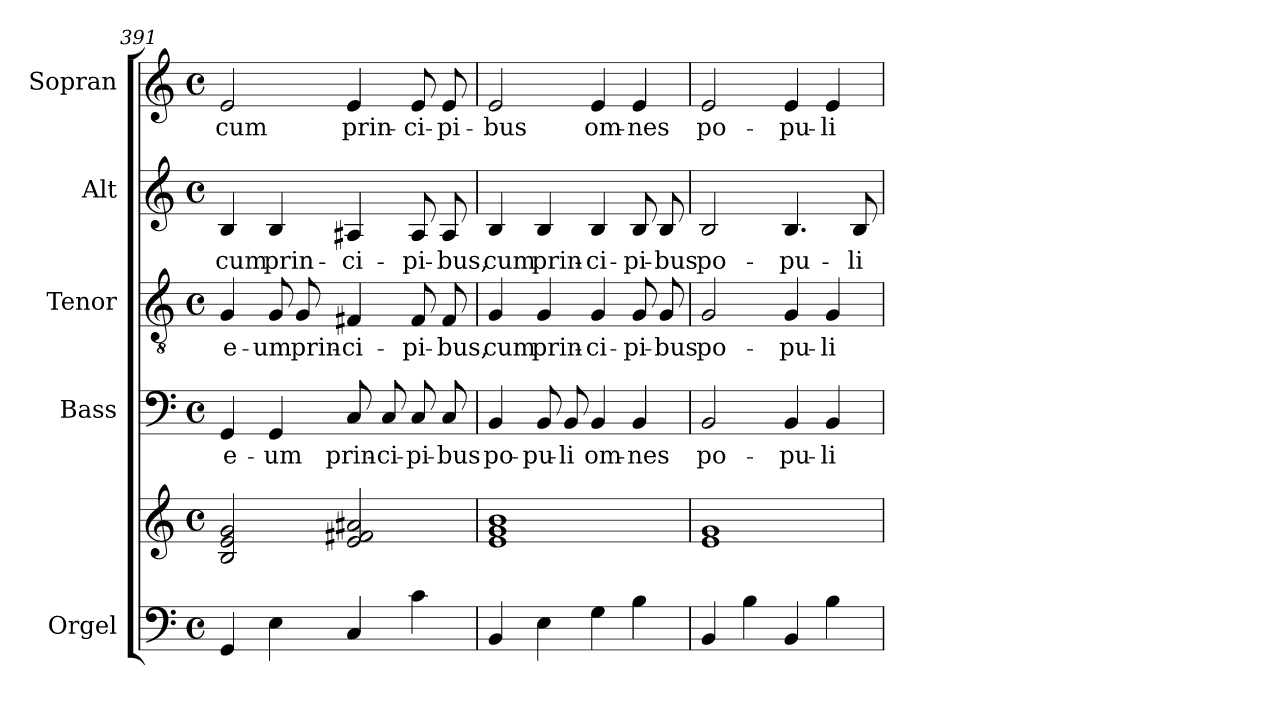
**kern	**kern	**kern	**text	**kern	**text	**kern	**text	**kern	**text
*part5	*part5	*part4	*part4	*part3	*part3	*part2	*part2	*part1	*part1
*staff6	*staff5	*staff4	*staff4	*staff3	*staff3	*staff2	*staff2	*staff1	*staff1
*I"Orgel	*	*I"Bass	*	*I"Tenor	*	*I"Alt	*	*I"Sopran	*
*I'Org.	*	*I'B.	*	*I'T.	*	*I'A.	*	*I'S.	*
*clefF4	*clefG2	*clefF4	*	*clefGv2	*	*clefG2	*	*clefG2	*
*k[]	*k[]	*k[]	*	*k[]	*	*k[]	*	*k[]	*
*C:	*C:	*C:	*	*C:	*	*C:	*	*C:	*
*M4/4	*M4/4	*M4/4	*	*M4/4	*	*M4/4	*	*M4/4	*
*met(c)	*met(c)	*met(c)	*	*met(c)	*	*met(c)	*	*met(c)	*
=391	=391	=391	=391	=391	=391	=391	=391	=391	=391
!	!	!	!LO:LY:b	!	!LO:LY:b	!	!LO:LY:b	!	!LO:LY:b
4GG/	2B/ 2e/ 2g/	4GG/	e-	4G/	e-	4B/	cum	2e/	cum
!	!	!	!LO:LY:b	!	!LO:LY:b	!	!LO:LY:b	!	!
4E\	.	4GG/	-um	8G/	-um	4B/	prin-	.	.
!	!	!	!	!	!LO:LY:b	!	!	!	!
.	.	.	.	8G/	prin-	.	.	.	.
!	!	!	!LO:LY:b	!	!LO:LY:b	!	!LO:LY:b	!	!LO:LY:b
4C/	2e/ 2f#X/ 2a#X/	8C/	prin-	4F#X/	-ci-	4A#X/	-ci-	4e/	prin-
!	!	!	!LO:LY:b	!	!	!	!	!	!
.	.	8C/	-ci-	.	.	.	.	.	.
!	!	!	!LO:LY:b	!	!LO:LY:b	!	!LO:LY:b	!	!LO:LY:b
4c\	.	8C/	-pi-	8F#/	-pi-	8A#/	-pi-	8e/	-ci-
!	!	!	!LO:LY:b	!	!LO:LY:b	!	!LO:LY:b	!	!LO:LY:b
.	.	8C/	-bus	8F#/	-bus,	8A#/	-bus,	8e/	-pi-
=392	=392	=392	=392	=392	=392	=392	=392	=392	=392
!	!	!	!LO:LY:b	!	!LO:LY:b	!	!LO:LY:b	!	!LO:LY:b
4BB/	1e 1g 1b	4BB/	po-	4G/	cum	4B/	cum	2e/	-bus
!	!	!	!LO:LY:b	!	!LO:LY:b	!	!LO:LY:b	!	!
4E\	.	8BB/	-pu-	4G/	prin-	4B/	prin-	.	.
!	!	!	!LO:LY:b	!	!	!	!	!	!
.	.	8BB/	-li	.	.	.	.	.	.
!	!	!	!LO:LY:b	!	!LO:LY:b	!	!LO:LY:b	!	!LO:LY:b
4G\	.	4BB/	om-	4G/	-ci-	4B/	-ci-	4e/	om-
!	!	!	!LO:LY:b	!	!LO:LY:b	!	!LO:LY:b	!	!LO:LY:b
4B\	.	4BB/	-nes	8G/	-pi-	8B/	-pi-	4e/	-nes
!	!	!	!	!	!LO:LY:b	!	!LO:LY:b	!	!
.	.	.	.	8G/	-bus	8B/	-bus	.	.
=393	=393	=393	=393	=393	=393	=393	=393	=393	=393
!	!	!	!LO:LY:b	!	!LO:LY:b	!	!LO:LY:b	!	!LO:LY:b
4BB/	1e 1g	2BB/	po-	2G/	po-	2B/	po-	2e/	po-
4B\	.	.	.	.	.	.	.	.	.
!	!	!	!LO:LY:b	!	!LO:LY:b	!	!LO:LY:b	!	!LO:LY:b
4BB/	.	4BB/	-pu-	4G/	-pu-	4.B/	-pu-	4e/	-pu-
!	!	!	!LO:LY:b	!	!LO:LY:b	!	!	!	!LO:LY:b
4B\	.	4BB/	-li	4G/	-li	.	.	4e/	-li
!	!	!	!	!	!	!	!LO:LY:b	!	!
.	.	.	.	.	.	8B/	-li	.	.
=	=	=	=	=	=	=	=	=	=
*-	*-	*-	*-	*-	*-	*-	*-	*-	*-
